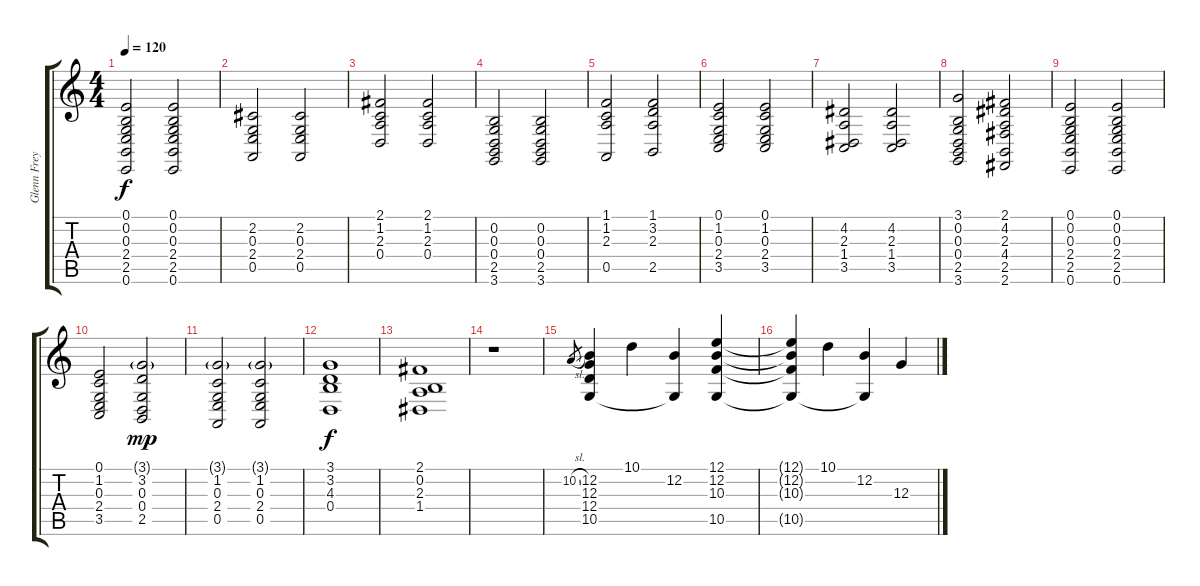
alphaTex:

\track ("Glenn Frey (Piano)" "Glenn Frey") {instrument acousticgrandpiano}
\staff {score tabs}
\tuning (E4 B3 G3 D3 A2 E2) {hide}
\ts (4 4)
\tempo 120
\clef g2
\ks c
(0.1 0.2 0.3 2.4 2.5 0.6).2{dy f} (0.1 0.2 0.3 2.4 2.5 0.6).2 |
(2.2 0.3 2.4 0.5).2 (2.2 0.3 2.4 0.5).2 |
(2.1 1.2 2.3 0.4).2 (2.1 1.2 2.3 0.4).2 |
(0.2 0.3 0.4 2.5 3.6).2 (0.2 0.3 0.4 2.5 3.6).2 |
(1.1 1.2 2.3 0.5).2 (1.1 3.2 2.3 2.5).2 |
(0.1 1.2 0.3 2.4 3.5).2 (0.1 1.2 0.3 2.4 3.5).2 |
(4.2 2.3 1.4 3.5).2 (4.2 2.3 1.4 3.5).2 |
(3.1 0.2 0.3 0.4 2.5 3.6).2 (2.1 4.2 2.3 4.4 2.5 2.6).2 |
(0.1 0.2 0.3 2.4 2.5 0.6).2 (0.1 0.2 0.3 2.4 2.5 0.6).2 |
(0.1 1.2 0.3 2.4 3.5).2 (3.1{g} 3.2 0.3 0.4 2.5).2{dy mp} |
(3.1{g} 1.2 0.3 2.4 0.5).2 (3.1{g} 1.2 0.3 2.4 0.5).2 |
(3.1 3.2 4.3 0.4).1{dy f} |
(2.1 0.2 2.3 1.4).1 |
r.1 |
10.2{sl}.8{gr} (12.2 12.3 12.4 10.5).4 10.1.4 (12.2 10.5{t}).4 (12.1 12.2 10.3 10.5).4 |
(12.1{t} 12.2{t} 10.3{t} 10.5{t}).4 10.1.4 (12.2 10.5{t}).4 12.3.4
